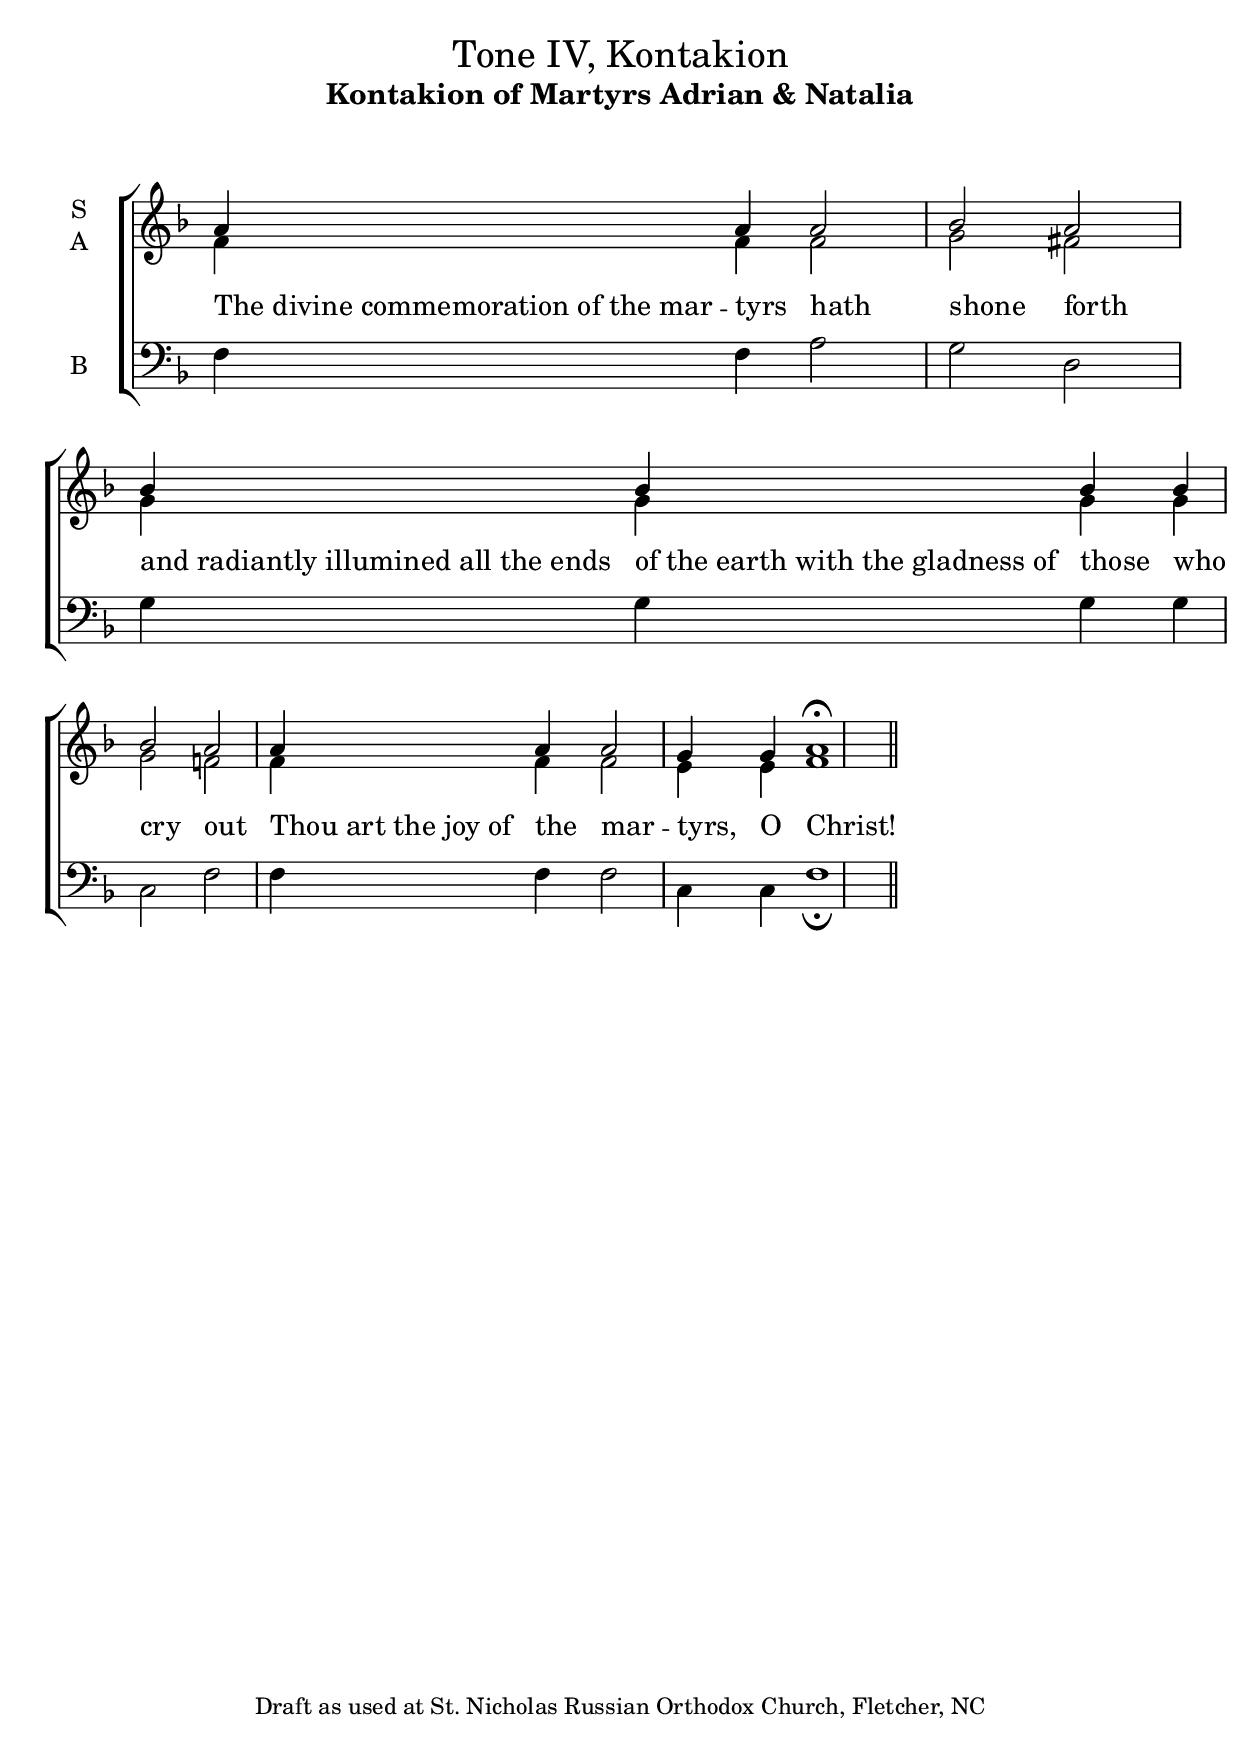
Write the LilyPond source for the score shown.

\version "2.18.0" 
\include "english.ly" 
\include "gregorian.ly" 

\layout { 
  \context{ 
    \Score \override SpacingSpanner.packed-spacing = ##f 
  } 
  \context{ 
    \Lyrics \override LyricHyphen.minimum-distance = #2.25 
    \override LyricSpace.minimum-distance = #2.25 
  } 
} 

\header { 
  title = \markup\normal-text\fontsize #0.25 
    "Tone IV, Kontakion" 
  subtitle = \markup\bold\fontsize #1 
        {"Kontakion of Martyrs Adrian & Natalia"} 
  subsubtitle = \markup\bold\fontsize #4.25 
        {" "} 
  
  meter = \markup\bold\fontsize #4.25 
        {" "} 
    
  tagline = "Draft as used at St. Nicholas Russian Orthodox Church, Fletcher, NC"
 
} 


global = { 
  \key f \major 
  \override Staff.NoteHead.style = #'altdefault 
  \override Staff.TimeSignature.stencil = ##f 
  %\override Staff.BarLine.stencil = ##f 
  \set Score.defaultBarType = "-" 
  \bar "|." 
} 
move = { \bar "" \break }

soprano = 
\relative c'' { 
  \global 
  %1
  a4 a4 a2 bf2 a2 \bar "|"
  % 2
  bf4 bf bf bf bf2 a2 \bar "|"
  
  % last 
  a4 a4 a2 g4 g a1 \fermata \bar "||"
}

alto = 
\relative c' { 
  \global 
  % 1
  f4 f4 f2 g fs2 \bar "|"
  % 2
  g4 g g g g2 f!2 \bar "|"
  
  
  %last
  f4 f4 f2 e4 e f1 \bar "||"
}

bass = 
\relative c { 
  \global 
  % 1
  f4 f4 a2 g d2 \bar "|"
  % 2
  g4 g g g c,2 f2 \bar "|"
  
  %last
  f4 f4 f2 c4 c f1 \fermata \bar "||"
} 

verse = \lyricmode { 
  % Lyrics follow here. 
  \override LyricText.self-alignment-X = #LEFT
  
  "The divine commemoration of the mar" -- tyrs hath shone forth
  "and radiantly illumined all the ends" "of the earth with the gladness of" 
  those who cry out
  
  "Thou art the joy of" the mar -- tyrs, O Christ!
}



\score {
  \new ChoirStaff <<
    \new Staff \with { 
      midiInstrument = "string ensemble 1" 
      instrumentName = \markup \center-column { "S" "A" } 
    } <<
      \new Voice = "soprano" { \voiceOne \soprano } 
      \new Voice = "alto" { \voiceTwo \alto } 
    >>
    \new Lyrics \lyricsto "soprano" \verse 
    \new Staff \with { 
      midiInstrument = "string ensemble 1" 
      instrumentName = \markup \center-column { "B" } 
    } << 
      \clef bass 
      \new Voice = "bass" { \voiceFour \bass } 
    >> 
  >>
  \layout { 
    ragged-last=##t 
    #(layout-set-staff-size 22) 
    \context { 
      \Lyrics 
      \override VerticalAxisGroup.staff-affinity = ##f 
      \override VerticalAxisGroup.staff-staff-spacing = 
        #'((basic-distance . 0) 
           (minimum-distance . 2) 
           (padding . 2)) 
    } 
    indent = 1.25\cm 
    \context { 
      \Staff 
      \override VerticalAxisGroup.staff-staff-spacing = 
        #'((basic-distance . 0) 
           (minimum-distance . 2) 
           (padding . 2)) 
    } 
  } 
}